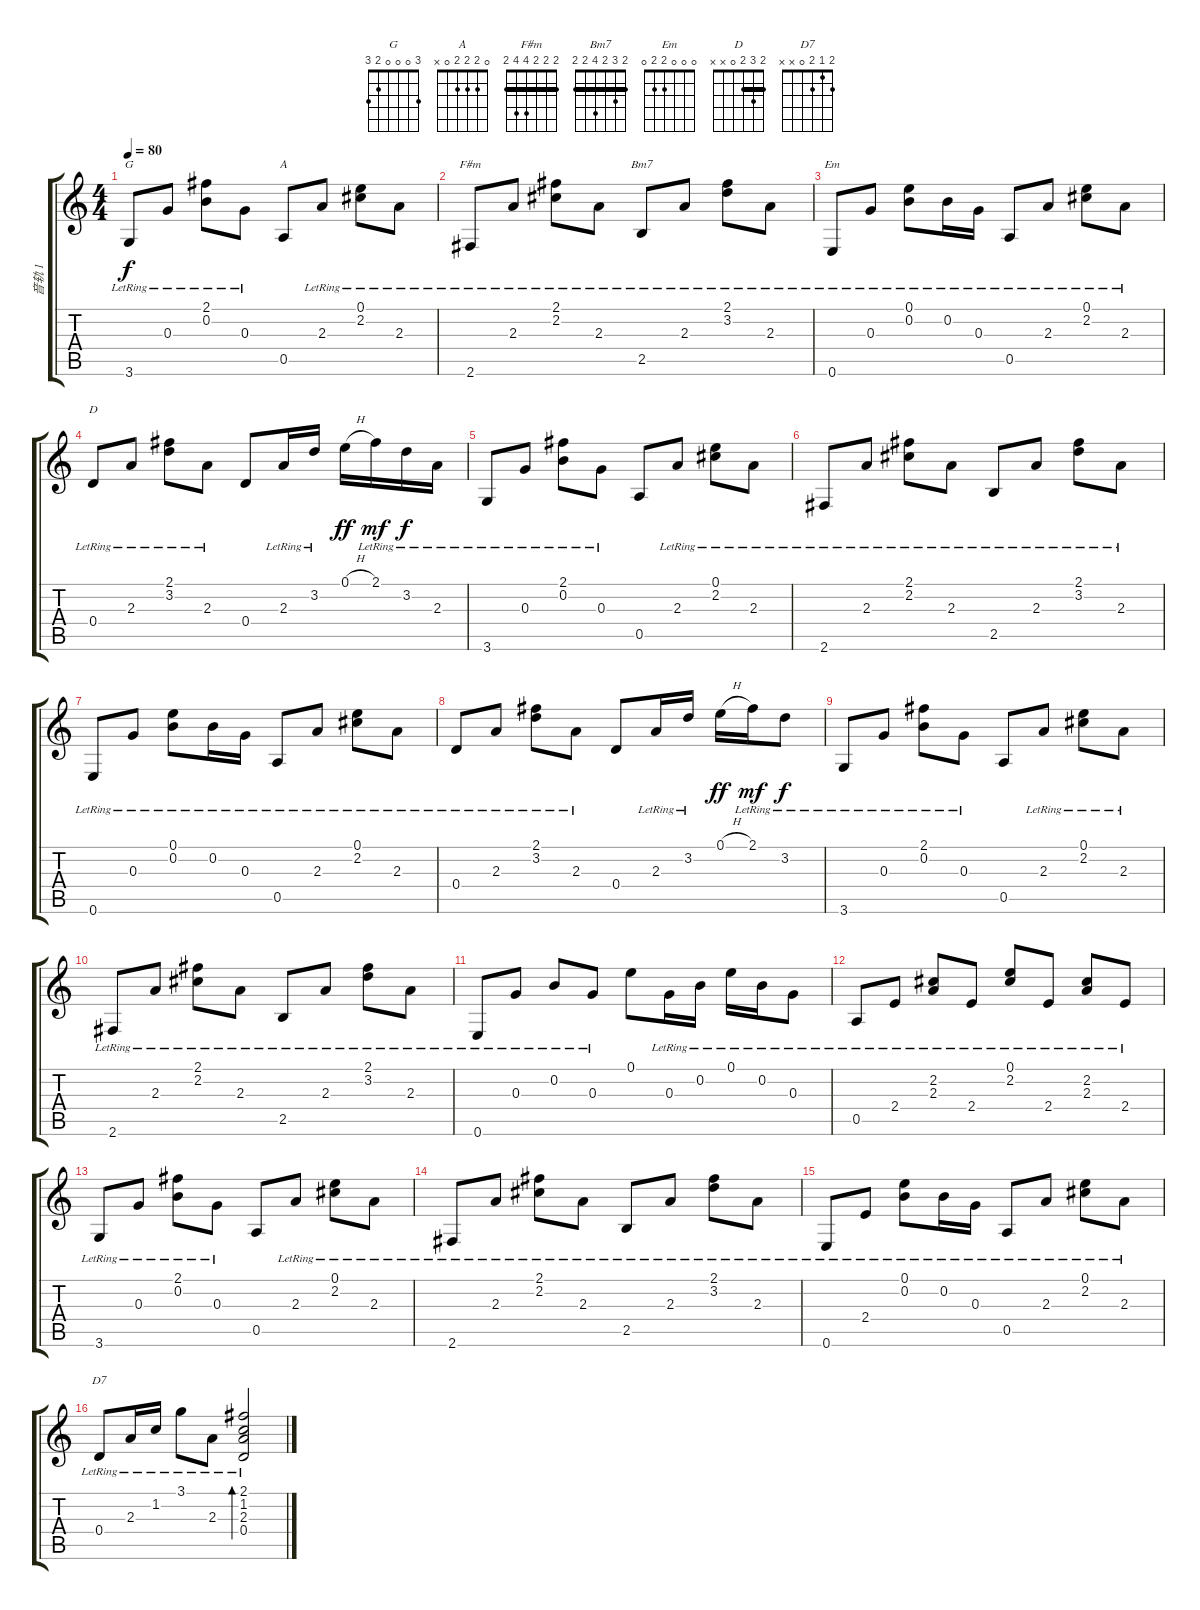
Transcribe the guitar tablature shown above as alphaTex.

\track ("音轨 1" "音轨 1") {instrument acousticguitarnylon}
\staff {score tabs}
\tuning (E4 B3 G3 D3 A2 E2) {hide}
\chord ("G" 3 0 0 0 2 3)
\chord ("A" 0 2 2 2 0 x)
\chord ("F#m" 2 2 2 4 4 2) {barre 2}
\chord ("Bm7" 2 3 2 4 2 2) {barre 2}
\chord ("Em" 0 0 0 2 2 0)
\chord ("D" 2 3 2 0 x x) {barre 2}
\chord ("D7" 2 1 2 0 x x)
\ts (4 4)
\tempo 80
\clef g2
\ks c
3.6{lr}.8{ch "G" dy f} 0.3{lr}.8 (2.1{lr} 0.2{lr}).8 0.3{lr}.8 0.5.8{ch "A"} 2.3{lr}.8 (0.1{lr} 2.2{lr}).8 2.3{lr}.8 |
2.6{lr}.8{ch "F#m"} 2.3{lr}.8 (2.1{lr} 2.2{lr}).8 2.3{lr}.8 2.5{lr}.8{ch "Bm7"} 2.3{lr}.8 (2.1{lr} 3.2{lr}).8 2.3{lr}.8 |
0.6{lr}.8{ch "Em"} 0.3{lr}.8 (0.1{lr} 0.2{lr}).8 0.2{lr}.16 0.3{lr}.16 0.5{lr}.8 2.3{lr}.8 (0.1{lr} 2.2).8 2.3{lr}.8 |
0.4{lr}.8{ch "D"} 2.3{lr}.8 (2.1{lr} 3.2{lr}).8 2.3{lr}.8 0.4.8 2.3{lr}.16 3.2{lr}.16 0.1{h}.16{dy ff} 2.1{lr}.16{dy mf} 3.2{lr}.16{dy f} 2.3{lr}.16 |
3.6{lr}.8 0.3{lr}.8 (2.1{lr} 0.2{lr}).8 0.3{lr}.8 0.5.8 2.3{lr}.8{txt ""} (0.1{lr} 2.2{lr}).8 2.3{lr}.8 |
2.6{lr}.8 2.3{lr}.8 (2.1{lr} 2.2{lr}).8 2.3{lr}.8 2.5{lr}.8 2.3{lr}.8 (2.1{lr} 3.2{lr}).8 2.3{lr}.8 |
0.6{lr}.8 0.3{lr}.8 (0.1{lr} 0.2{lr}).8 0.2{lr}.16 0.3{lr}.16 0.5{lr}.8 2.3{lr}.8 (0.1{lr} 2.2).8 2.3{lr}.8 |
0.4{lr}.8 2.3{lr}.8 (2.1{lr} 3.2{lr}).8 2.3{lr}.8 0.4.8 2.3{lr}.16 3.2{lr}.16 0.1{h}.16{dy ff} 2.1{lr}.16{dy mf} 3.2{lr}.8{dy f} |
3.6{lr}.8 0.3{lr}.8 (2.1{lr} 0.2{lr}).8 0.3{lr}.8 0.5.8 2.3{lr}.8 (0.1{lr} 2.2{lr}).8 2.3{lr}.8 |
2.6{lr}.8 2.3{lr}.8 (2.1{lr} 2.2{lr}).8 2.3{lr}.8 2.5{lr}.8 2.3{lr}.8 (2.1{lr} 3.2{lr}).8 2.3{lr}.8 |
0.6{lr}.8 0.3{lr}.8 0.2{lr}.8 0.3{lr}.8 0.1.8 0.3{lr}.16 0.2{lr}.16 0.1{lr}.16 0.2{lr}.16 0.3{lr}.8 |
0.5{lr}.8 2.4{lr}.8 (2.2{lr} 2.3{lr}).8 2.4{lr}.8 (0.1{lr} 2.2{lr}).8 2.4{lr}.8 (2.2{lr} 2.3{lr}).8 2.4{lr}.8 |
3.6{lr}.8 0.3{lr}.8 (2.1{lr} 0.2{lr}).8 0.3{lr}.8 0.5.8 2.3{lr}.8 (0.1{lr} 2.2{lr}).8 2.3{lr}.8 |
2.6{lr}.8 2.3{lr}.8 (2.1{lr} 2.2{lr}).8 2.3{lr}.8 2.5{lr}.8 2.3{lr}.8 (2.1{lr} 3.2{lr}).8 2.3{lr}.8 |
0.6{lr}.8 2.4{lr}.8 (0.1{lr} 0.2{lr}).8 0.2{lr}.16 0.3{lr}.16 0.5{lr}.8 2.3{lr}.8 (0.1{lr} 2.2).8 2.3{lr}.8 |
0.4{lr}.8{ch "D7"} 2.3{lr}.16 1.2{lr}.16 3.1{lr}.8 2.3{lr}.8 (2.1{lr} 1.2{lr} 2.3{lr} 0.4{lr}).2{bd 240}
